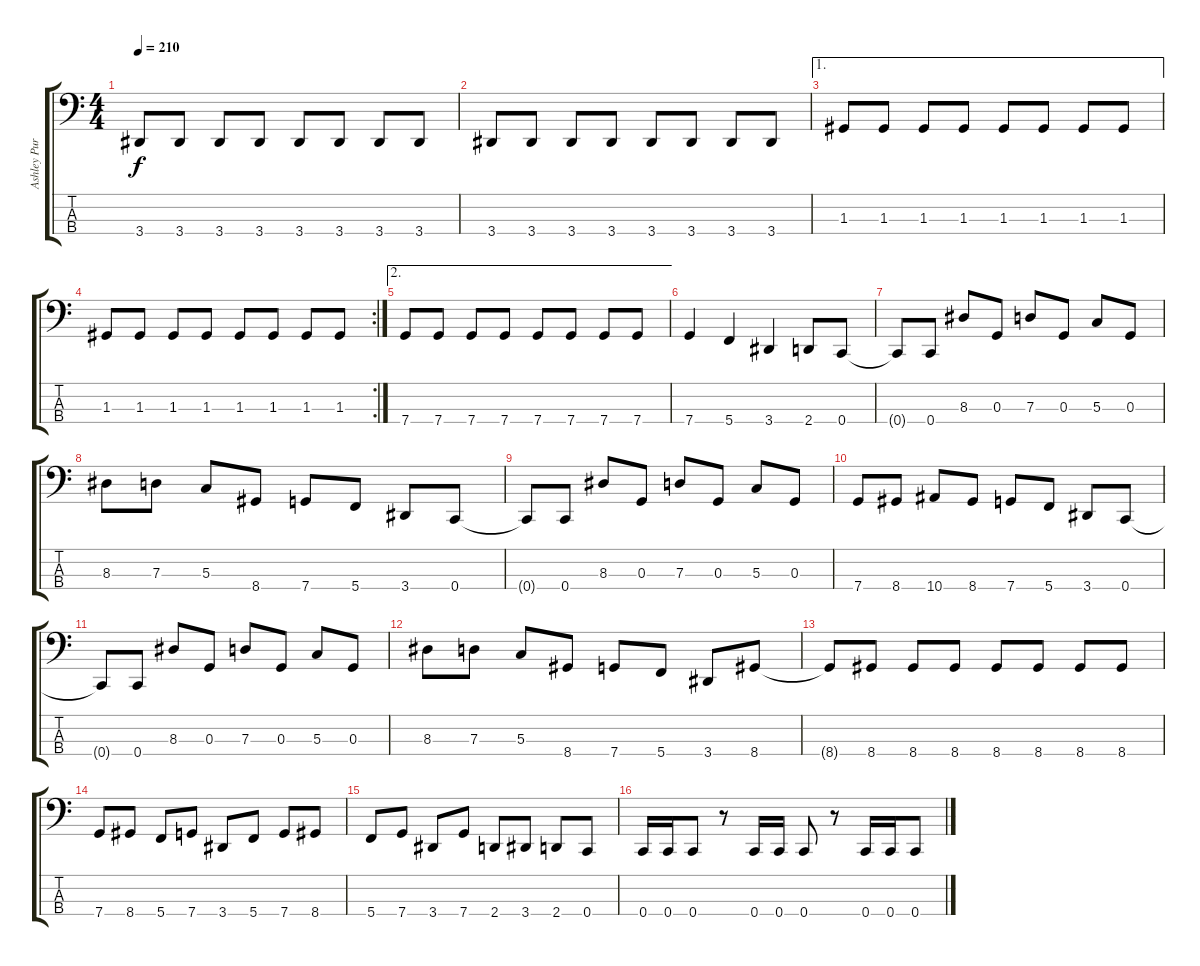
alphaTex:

\track ("Ashley Purdy" "Ashley Pur") {instrument electricbasspick}
\staff {score tabs}
\tuning (F2 C2 G1 C1) {hide}
\ts (4 4)
\tempo 210
\clef f4
\ks c
3.4.8{dy f} 3.4.8 3.4.8 3.4.8 3.4.8 3.4.8 3.4.8 3.4.8 |
3.4.8 3.4.8 3.4.8 3.4.8 3.4.8 3.4.8 3.4.8 3.4.8 |
\ae 1
1.3.8 1.3.8 1.3.8 1.3.8 1.3.8 1.3.8 1.3.8 1.3.8 |
\rc 2
1.3.8 1.3.8 1.3.8 1.3.8 1.3.8 1.3.8 1.3.8 1.3.8 |
\ae 2
7.4.8 7.4.8 7.4.8 7.4.8 7.4.8 7.4.8 7.4.8 7.4.8 |
7.4.4 5.4.4 3.4.4 2.4.8 0.4.8 |
0.4{t}.8 0.4.8 8.3.8 0.3.8 7.3.8 0.3.8 5.3.8 0.3.8 |
8.3.8 7.3.8 5.3.8 8.4.8 7.4.8 5.4.8 3.4.8 0.4.8 |
0.4{t}.8 0.4.8 8.3.8 0.3.8 7.3.8 0.3.8 5.3.8 0.3.8 |
7.4.8 8.4.8 10.4.8 8.4.8 7.4.8 5.4.8 3.4.8 0.4.8 |
0.4{t}.8 0.4.8 8.3.8 0.3.8 7.3.8 0.3.8 5.3.8 0.3.8 |
8.3.8 7.3.8 5.3.8 8.4.8 7.4.8 5.4.8 3.4.8 8.4.8 |
8.4{t}.8 8.4.8 8.4.8 8.4.8 8.4.8 8.4.8 8.4.8 8.4.8 |
7.4.8 8.4.8 5.4.8 7.4.8 3.4.8 5.4.8 7.4.8 8.4.8 |
5.4.8 7.4.8 3.4.8 7.4.8 2.4.8 3.4.8 2.4.8 0.4.8 |
0.4.16 0.4.16 0.4.8 r.8 0.4.16 0.4.16 0.4.8 r.8 0.4.16 0.4.16 0.4.8
